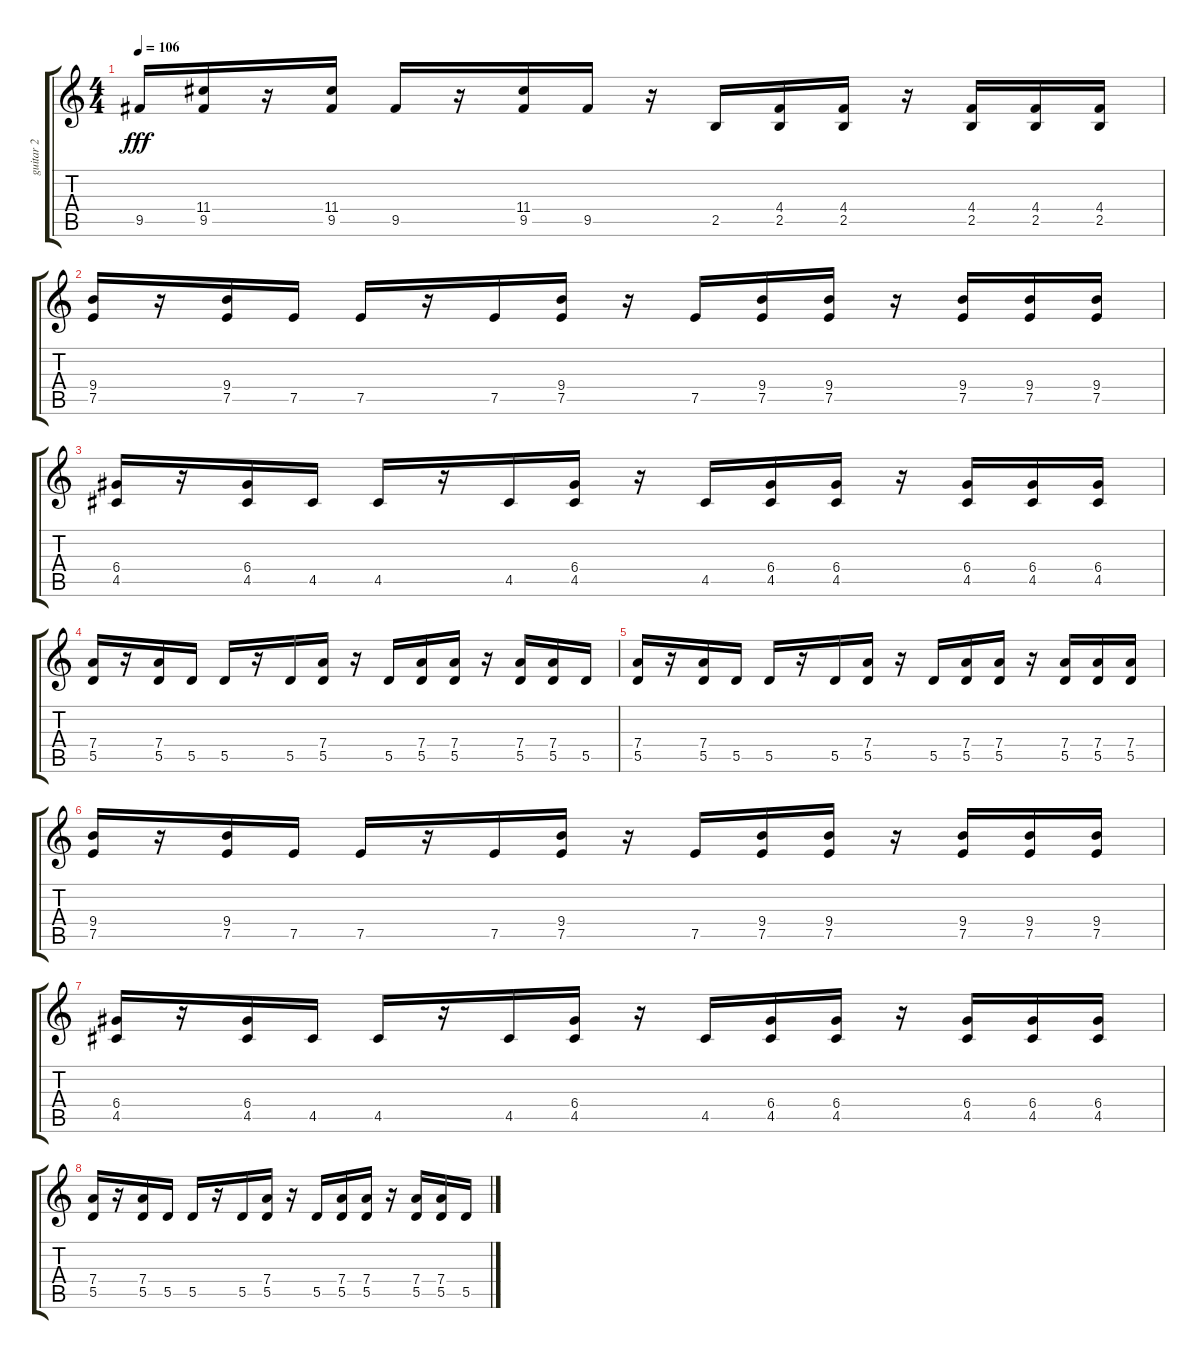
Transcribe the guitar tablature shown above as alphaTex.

\track ("guitar 2" "guitar 2") {instrument electricguitarjazz}
\staff {score tabs}
\tuning (E4 B3 G3 D3 A2 E2) {hide}
\ts (4 4)
\tempo 106
\clef g2
\ks c
9.5.16{dy fff} (11.4 9.5).16 r.16 (11.4 9.5).16 9.5.16 r.16 (11.4 9.5).16 9.5.16 r.16 2.5.16 (4.4 2.5).16 (4.4 2.5).16 r.16 (4.4 2.5).16 (4.4 2.5).16 (4.4 2.5).16 |
(9.4 7.5).16 r.16 (9.4 7.5).16 7.5.16 7.5.16 r.16 7.5.16 (9.4 7.5).16 r.16 7.5.16 (9.4 7.5).16 (9.4 7.5).16 r.16 (9.4 7.5).16 (9.4 7.5).16 (9.4 7.5).16 |
(6.4 4.5).16 r.16 (6.4 4.5).16 4.5.16 4.5.16 r.16 4.5.16 (6.4 4.5).16 r.16 4.5.16 (6.4 4.5).16 (6.4 4.5).16 r.16 (6.4 4.5).16 (6.4 4.5).16 (6.4 4.5).16 |
(7.4 5.5).16 r.16 (7.4 5.5).16 5.5.16 5.5.16 r.16 5.5.16 (7.4 5.5).16 r.16 5.5.16 (7.4 5.5).16 (7.4 5.5).16 r.16 (7.4 5.5).16 (7.4 5.5).16 5.5.16 |
(7.4 5.5).16 r.16 (7.4 5.5).16 5.5.16 5.5.16 r.16 5.5.16 (7.4 5.5).16 r.16 5.5.16 (7.4 5.5).16 (7.4 5.5).16 r.16 (7.4 5.5).16 (7.4 5.5).16 (7.4 5.5).16 |
(9.4 7.5).16 r.16 (9.4 7.5).16 7.5.16 7.5.16 r.16 7.5.16 (9.4 7.5).16 r.16 7.5.16 (9.4 7.5).16 (9.4 7.5).16 r.16 (9.4 7.5).16 (9.4 7.5).16 (9.4 7.5).16 |
(6.4 4.5).16 r.16 (6.4 4.5).16 4.5.16 4.5.16 r.16 4.5.16 (6.4 4.5).16 r.16 4.5.16 (6.4 4.5).16 (6.4 4.5).16 r.16 (6.4 4.5).16 (6.4 4.5).16 (6.4 4.5).16 |
(7.4 5.5).16 r.16 (7.4 5.5).16 5.5.16 5.5.16 r.16 5.5.16 (7.4 5.5).16 r.16 5.5.16 (7.4 5.5).16 (7.4 5.5).16 r.16 (7.4 5.5).16 (7.4 5.5).16 5.5.16
